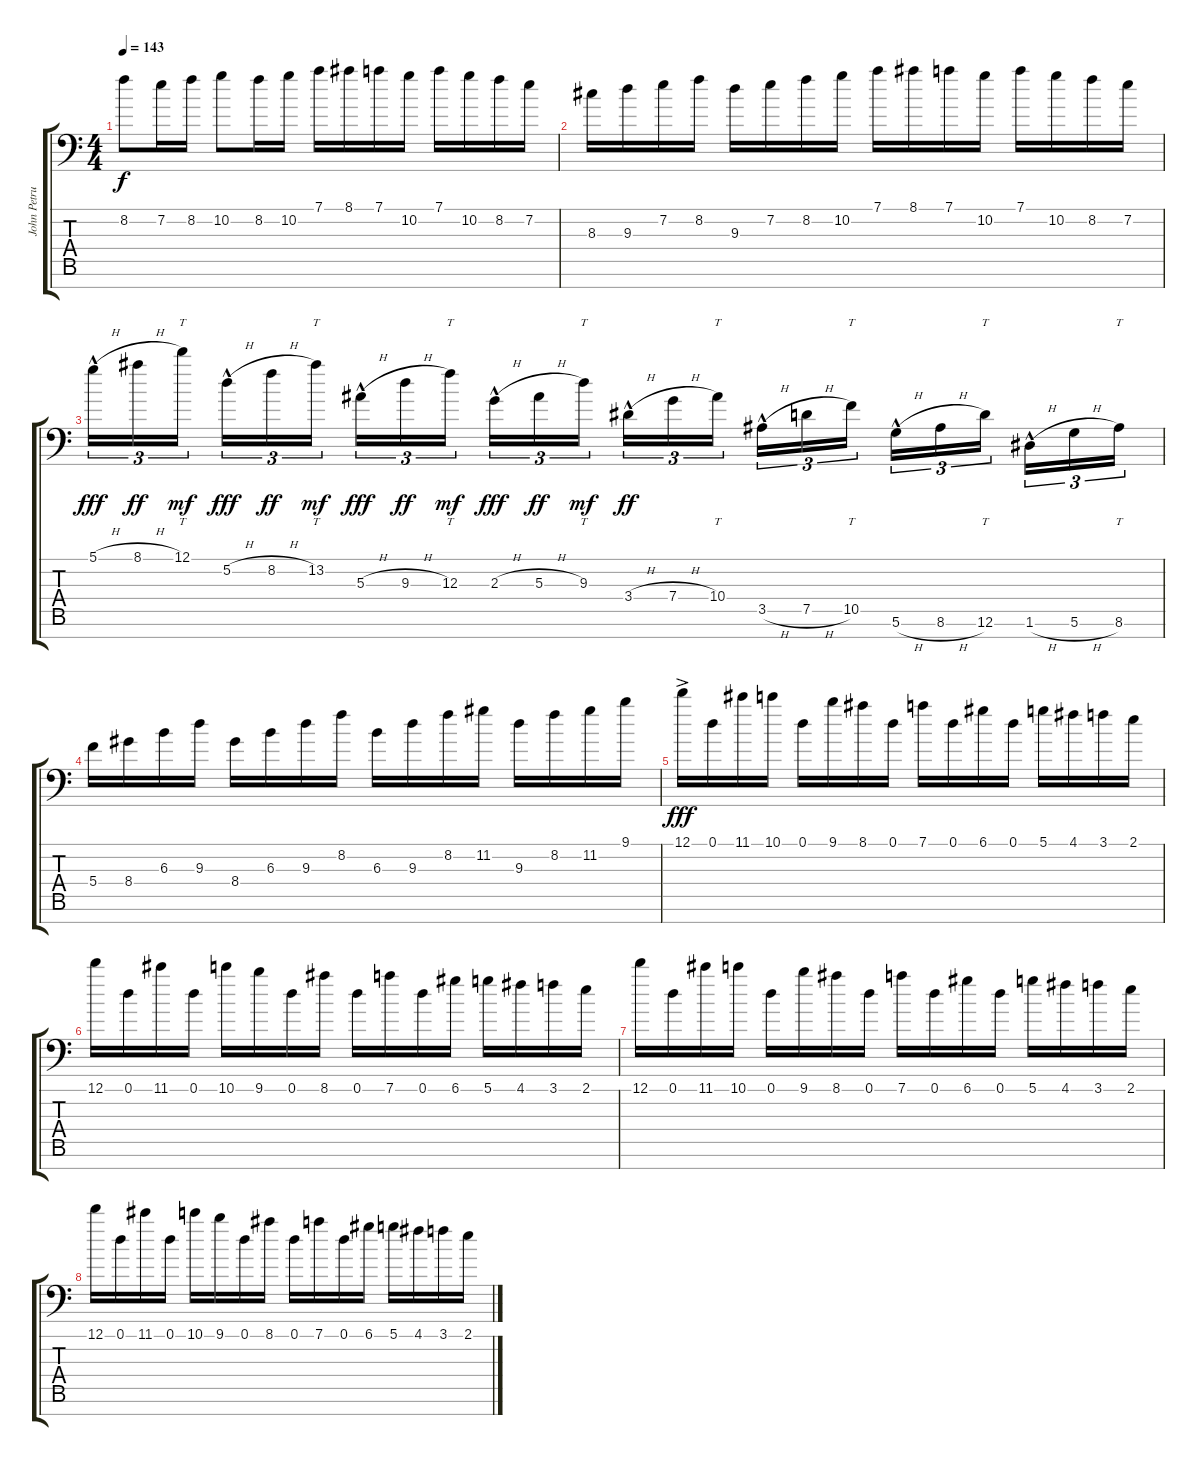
\track ("John Petrucci" "John Petru") {instrument distortionguitar}
\staff {score tabs}
\tuning (D4 A3 F3 C3 G2 D2 A1) {hide}
\ts (4 4)
\tempo 143
\clef f4
\ks c
8.2.8{dy f} 7.2.16 8.2.16 10.2.8 8.2.16 10.2.16 7.1.16 8.1.16 7.1.16 10.2.16 7.1.16 10.2.16 8.2.16 7.2.16 |
8.3.16 9.3.16 7.2.16 8.2.16 9.3.16 7.2.16 8.2.16 10.2.16 7.1.16 8.1.16 7.1.16 10.2.16 7.1.16 10.2.16 8.2.16 7.2.16 |
5.1{h hac}.16{tu (3 2) dy fff volume 14} 8.1{h}.16{tu (3 2) dy ff} 12.1.16{tt tu (3 2) dy mf beam splitsecondary} 5.2{h hac}.16{tu (3 2) dy fff} 8.2{h}.16{tu (3 2) dy ff} 13.2.16{tt tu (3 2) dy mf} 5.3{h hac}.16{tu (3 2) dy fff} 9.3{h}.16{tu (3 2) dy ff} 12.3.16{tt tu (3 2) dy mf beam splitsecondary} 2.3{h hac}.16{tu (3 2) dy fff} 5.3{h}.16{tu (3 2) dy ff} 9.3.16{tt tu (3 2) dy mf} 3.4{h hac}.16{tu (3 2) dy ff} 7.4{h}.16{tu (3 2)} 10.4.16{tt tu (3 2) beam splitsecondary} 3.5{h hac}.16{tu (3 2)} 7.5{h}.16{tu (3 2)} 10.5.16{tt tu (3 2)} 5.6{h hac}.16{tu (3 2)} 8.6{h}.16{tu (3 2)} 12.6.16{tt tu (3 2) beam splitsecondary} 1.6{h hac}.16{tu (3 2)} 5.6{h}.16{tu (3 2)} 8.6.16{tt tu (3 2)} |
5.4.16{volume 16} 8.4.16 6.3.16 9.3.16 8.4.16 6.3.16 9.3.16 8.2.16 6.3.16 9.3.16 8.2.16 11.2.16 9.3.16 8.2.16 11.2.16 9.1.16 |
12.1{ac}.16{dy fff} 0.1.16 11.1.16 10.1.16 0.1.16 9.1.16 8.1.16 0.1.16 7.1.16 0.1.16 6.1.16 0.1.16 5.1.16 4.1.16 3.1.16 2.1.16 |
12.1.16 0.1.16 11.1.16 0.1.16 10.1.16 9.1.16 0.1.16 8.1.16 0.1.16 7.1.16 0.1.16 6.1.16 5.1.16 4.1.16 3.1.16 2.1.16 |
12.1.16 0.1.16 11.1.16 10.1.16 0.1.16 9.1.16 8.1.16 0.1.16 7.1.16 0.1.16 6.1.16 0.1.16 5.1.16 4.1.16 3.1.16 2.1.16 |
12.1.16 0.1.16 11.1.16 0.1.16 10.1.16 9.1.16 0.1.16 8.1.16 0.1.16 7.1.16 0.1.16 6.1.16 5.1.16 4.1.16 3.1.16 2.1.16
